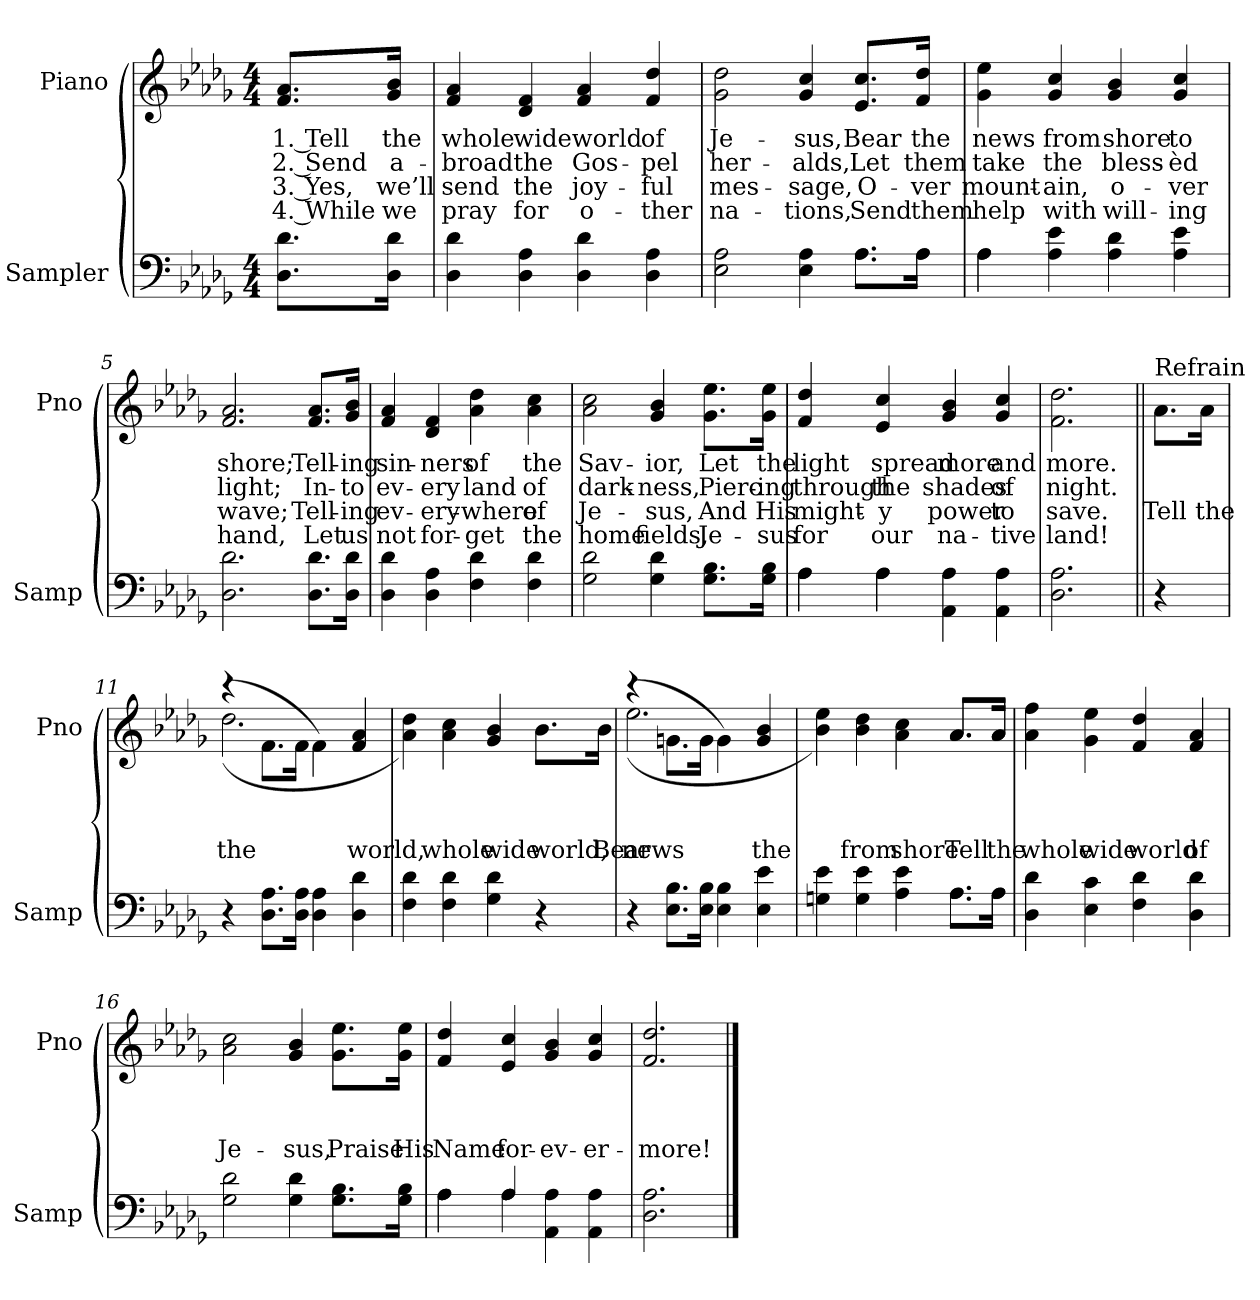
**kern	**kern	**text	**text	**text	**text
*part2	*part1	*part1	*part1	*part1	*part1
*staff2	*staff1	*staff1	*staff1	*staff1	*staff1
*I"Sampler	*I"Piano	*	*	*	*
*I'Samp	*I'Pno	*	*	*	*
*clefF4	*clefG2	*	*	*	*
*k[b-e-a-d-g-]	*k[b-e-a-d-g-]	*	*	*	*
*D-:	*D-:	*	*	*	*
*M4/4	*M4/4	*	*	*	*
=1	=1	=1	=1	=1	=1
8.D-\ 8.d-\L	8.f/ 8.a-/L	1. Tell	2. Send	3. Yes,	4. While
16D-\ 16d-\Jk	16g-/ 16b-/Jk	the	a-	we’ll	we
=2	=2	=2	=2	=2	=2
4D- 4d-	4f 4a-	whole	-broad	send	pray
4D- 4A-	4d- 4f	wide	the	the	for
4D- 4d-	4f 4a-	world	Gos-	joy-	o-
4D- 4A-	4f 4dd-	of	-pel	-ful	-ther
=3	=3	=3	=3	=3	=3
*^	*	*	*	*	*
2E- 2A-	2.ryy	2g- 2dd-	Je-	her-	mes-	na-
4E- 4A-	.	4g- 4cc	-sus,	-alds,	-sage,	-tions,
8.A-\L	8.A-\L	8.e-/ 8.cc/L	Bear	Let	O-	Send
16A-\Jk	16A-\Jk	16f/ 16dd-/Jk	the	them	-ver	them
=4	=4	=4	=4	=4	=4	=4
4A-\	4A-	4g- 4ee-	news	take	mount-	help
4A- 4e-	2.ryy	4g- 4cc	from	the	-ain,	with
4A- 4d-	.	4g- 4b-	shore	bless-	o-	will-
4A- 4e-	.	4g- 4cc	to	-èd	-ver	-ing
*v	*v	*	*	*	*	*
=5	=5	=5	=5	=5	=5
2.D- 2.d-	2.f 2.a-	shore;	light;	wave;	hand,
8.D-\ 8.d-\L	8.f/ 8.a-/L	Tell-	In-	Tell-	Let
16D-\ 16d-\Jk	16g-/ 16b-/Jk	-ing	-to	-ing	us
=6	=6	=6	=6	=6	=6
4D- 4d-	4f 4a-	sin-	ev-	ev-	not
4D- 4A-	4d- 4f	-ners	-ery	-ery-	for-
4F 4d-	4a- 4dd-	of	land	-where	-get
4F 4d-	4a- 4cc	the	of	of	the
=7	=7	=7	=7	=7	=7
2G- 2d-	2a- 2cc	Sav-	dark-	Je-	home
4G- 4d-	4g- 4b-	-ior,	-ness,	-sus,	fields,
8.G-\ 8.B-\L	8.g-\ 8.ee-\L	Let	Pierc-	And	Je-
16G-\ 16B-\Jk	16g-\ 16ee-\Jk	the	-ing	His	-sus
=8	=8	=8	=8	=8	=8
*^	*	*	*	*	*
4A-\	4A-	4f 4dd-	light	through	might-	for
4A-\	4A-	4e- 4cc	spread	the	-y	our
4AA- 4A-	2ryy	4g- 4b-	more	shades	power	na-
4AA- 4A-	.	4g- 4cc	and	of	to	-tive
*v	*v	*	*	*	*	*
=9	=9	=9	=9	=9	=9
2.D- 2.A-	2.f\ 2.dd-\	more.	night.	save.	land!
=10||	=10||	=10||	=10||	=10||	=10||
!	!LO:TX:t=Refrain	!	!	!	!
4r	8.a-\L	.	.	Tell	.
.	16a-\Jk	.	.	the	.
=11	=11	=11	=11	=11	=11
*	*^	*	*	*	*
4r	(4r	(2.dd-	.	.	the	.
8.D-\ 8.A-\L	8.f\L	.	.	.	.	.
16D-\ 16A-\Jk	16f\Jk	.	.	.	.	.
4D- 4A-	4f\)	.	.	.	.	.
4D- 4d-	4f 4a-	4ryy	.	.	world,	.
*	*v	*v	*	*	*	*
=12	=12	=12	=12	=12	=12
4F 4d-	4a- 4dd-)	.	.	.	.
4F 4d-	4a- 4cc	.	.	whole	.
4G- 4d-	4g- 4b-	.	.	wide	.
4r	8.b-\L	.	.	world,	.
.	16b-\Jk	.	.	Bear	.
=13	=13	=13	=13	=13	=13
*	*^	*	*	*	*
4r	(4r	(2.ee-	.	.	news	.
8.E-\ 8.B-\L	8.gn\L	.	.	.	.	.
16E-\ 16B-\Jk	16g\Jk	.	.	.	.	.
4E- 4B-	4g\)	.	.	.	.	.
4E- 4e-	4g 4b-	4ryy	.	.	the	.
=14	=14	=14	=14	=14	=14	=14
*^	*	*	*	*	*	*
4Gn 4e-	2.ryy	4b- 4ee-)	2.ryy	.	.	.	.
4G 4e-	.	4b- 4dd-	.	.	.	from	.
4A- 4e-	.	4a- 4cc	.	.	.	shore	.
8.A-\L	8.A-\L	8.a-/L	8.a-/L	.	.	Tell	.
16A-\Jk	16A-\Jk	16a-/Jk	16a-/Jk	.	.	the	.
*v	*v	*	*	*	*	*	*
*	*v	*v	*	*	*	*
=15	=15	=15	=15	=15	=15
4D- 4d-	4a- 4ff	.	.	whole	.
4E- 4c	4g- 4ee-	.	.	wide	.
4F 4d-	4f 4dd-	.	.	world	.
4D- 4d-	4f 4a-	.	.	of	.
=16	=16	=16	=16	=16	=16
2G- 2d-	2a- 2cc	.	.	Je-	.
4G- 4d-	4g- 4b-	.	.	-sus,	.
8.G-\ 8.B-\L	8.g-\ 8.ee-\L	.	.	Praise	.
16G-\ 16B-\Jk	16g-\ 16ee-\Jk	.	.	His	.
=17	=17	=17	=17	=17	=17
*^	*	*	*	*	*
4A-\	4A-	4f 4dd-	.	.	Name	.
4A-/	4A-	4e- 4cc	.	.	for-	.
4AA- 4A-	2ryy	4g- 4b-	.	.	-ev-	.
4AA- 4A-	.	4g- 4cc	.	.	-er-	.
*v	*v	*	*	*	*	*
=18	=18	=18	=18	=18	=18
2.D- 2.A-	2.f 2.dd-	.	.	-more!	.
==	==	==	==	==	==
*-	*-	*-	*-	*-	*-
